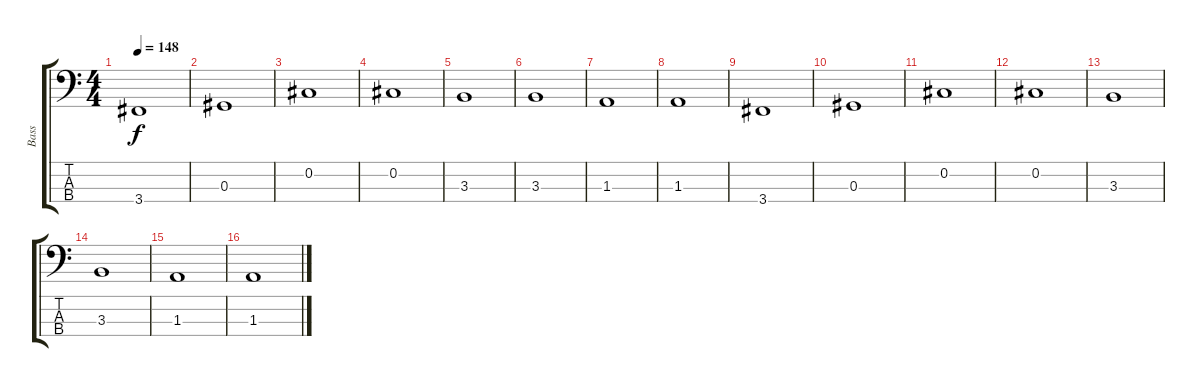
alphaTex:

\track ("Bass" "Bass") {instrument electricbassfinger}
\staff {score tabs}
\tuning (Gb2 Db2 Ab1 Eb1) {hide}
\ts (4 4)
\tempo 148
\clef f4
\ks c
3.4.1{dy f} |
0.3.1 |
0.2.1 |
0.2.1 |
3.3.1 |
3.3.1 |
1.3.1 |
1.3.1 |
3.4.1 |
0.3.1 |
0.2.1 |
0.2.1 |
3.3.1 |
3.3.1 |
1.3.1 |
1.3.1
